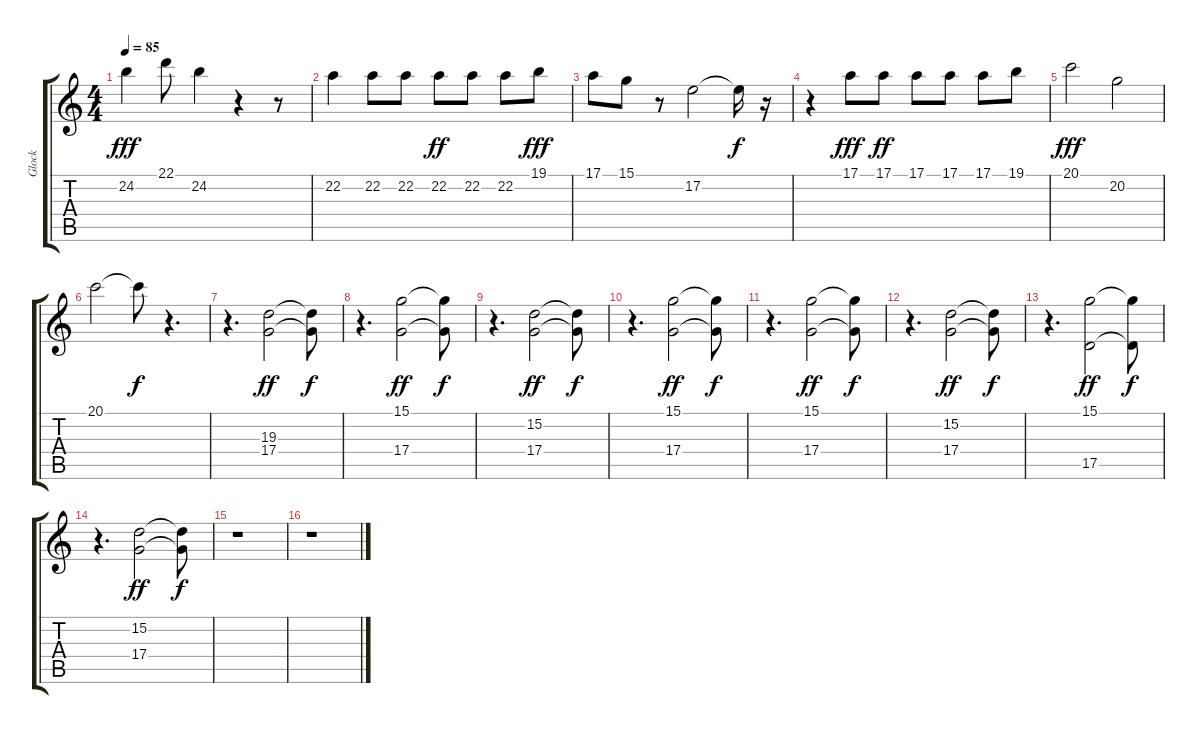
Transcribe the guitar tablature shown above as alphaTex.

\track ("Glock" "Glock") {instrument glockenspiel}
\staff {score tabs}
\tuning (E4 B3 G3 D3 A2 E2) {hide}
\ts (4 4)
\tempo 85
\clef g2
\ks c
24.2.4{dy fff} 22.1.8 24.2.4 r.4 r.8 |
22.2.4 22.2.8 22.2.8 22.2.8{dy ff} 22.2.8 22.2.8 19.1.8{dy fff} |
17.1.8 15.1.8 r.8 17.2.2 17.2{t}.16{dy f} r.16 |
r.4 17.1.8{dy fff} 17.1.8{dy ff} 17.1.8 17.1.8 17.1.8 19.1.8 |
20.1.2{dy fff} 20.2.2 |
20.1.2 20.1{t}.8{dy f} r.4{d} |
r.4{d} (19.3 17.4).2{dy ff} (19.3{t} 17.4{t}).8{dy f} |
r.4{d} (15.1 17.4).2{dy ff} (15.1{t} 17.4{t}).8{dy f} |
r.4{d} (15.2 17.4).2{dy ff} (15.2{t} 17.4{t}).8{dy f} |
r.4{d} (15.1 17.4).2{dy ff} (15.1{t} 17.4{t}).8{dy f} |
r.4{d} (15.1 17.4).2{dy ff} (15.1{t} 17.4{t}).8{dy f} |
r.4{d} (15.2 17.4).2{dy ff} (15.2{t} 17.4{t}).8{dy f} |
r.4{d} (15.1 17.5).2{dy ff} (15.1{t} 17.5{t}).8{dy f} |
r.4{d} (15.2 17.4).2{dy ff} (15.2{t} 17.4{t}).8{dy f} |
r.1 |
r.1
